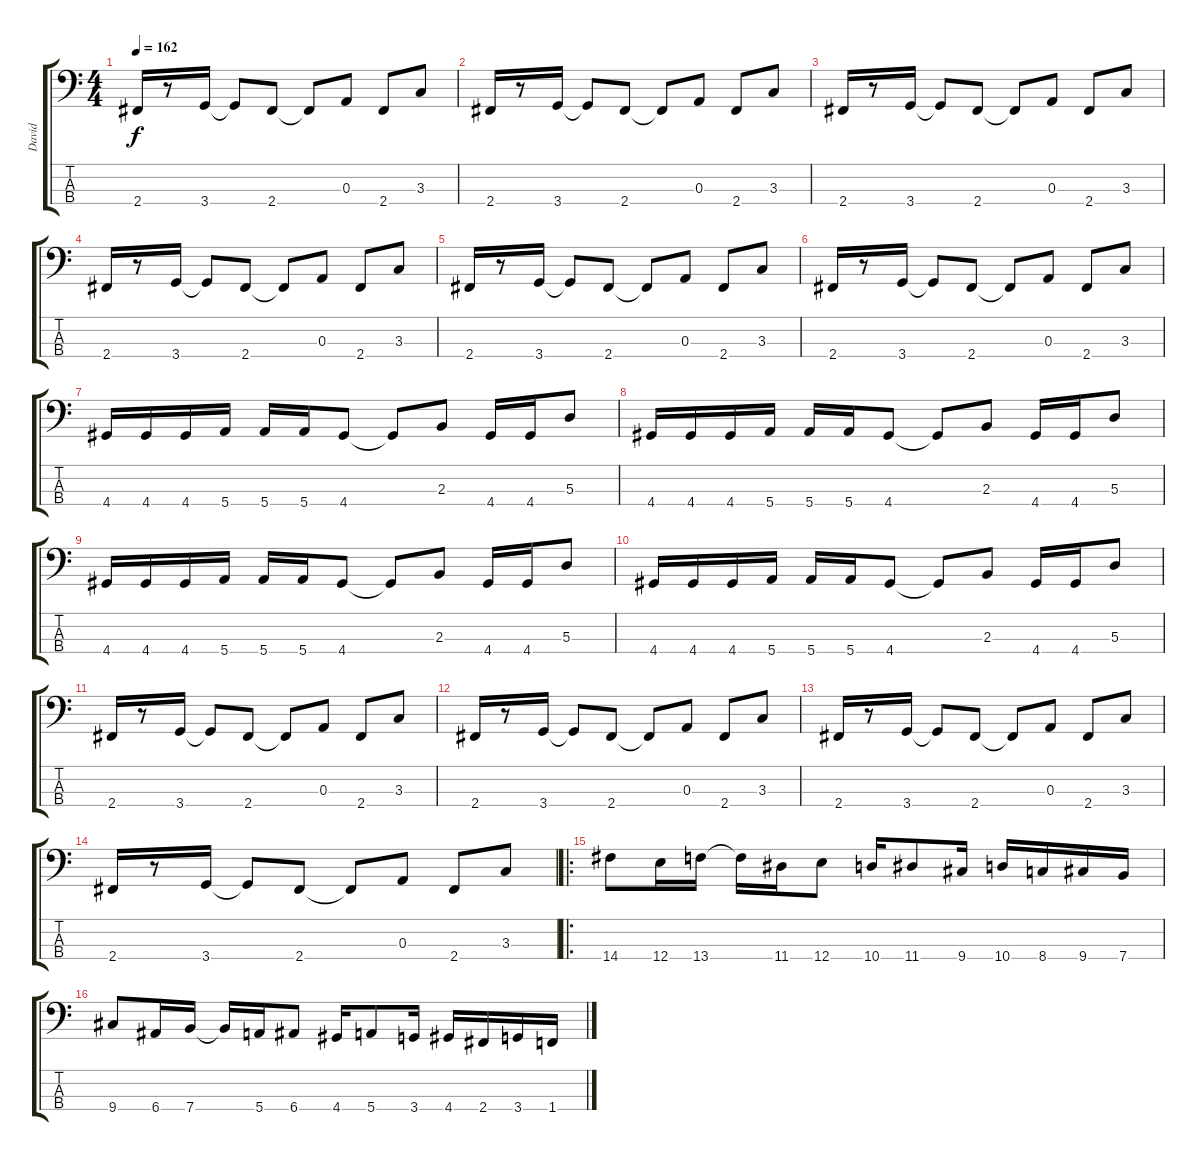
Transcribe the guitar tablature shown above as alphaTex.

\track ("David" "David") {instrument electricbassfinger}
\staff {score tabs}
\tuning (G2 D2 A1 E1) {hide}
\ts (4 4)
\tempo 162
\clef f4
\ks c
2.4.16{dy f} r.8 3.4.16 3.4{t}.8 2.4.8 2.4{t}.8 0.3.8 2.4.8 3.3.8 |
2.4.16 r.8 3.4.16 3.4{t}.8 2.4.8 2.4{t}.8 0.3.8 2.4.8 3.3.8 |
2.4.16 r.8 3.4.16 3.4{t}.8 2.4.8 2.4{t}.8 0.3.8 2.4.8 3.3.8 |
2.4.16 r.8 3.4.16 3.4{t}.8 2.4.8 2.4{t}.8 0.3.8 2.4.8 3.3.8 |
2.4.16 r.8 3.4.16 3.4{t}.8 2.4.8 2.4{t}.8 0.3.8 2.4.8 3.3.8 |
2.4.16 r.8 3.4.16 3.4{t}.8 2.4.8 2.4{t}.8 0.3.8 2.4.8 3.3.8 |
4.4.16 4.4.16 4.4.16 5.4.16 5.4.16 5.4.16 4.4.8 4.4{t}.8 2.3.8 4.4.16 4.4.16 5.3.8 |
4.4.16 4.4.16 4.4.16 5.4.16 5.4.16 5.4.16 4.4.8 4.4{t}.8 2.3.8 4.4.16 4.4.16 5.3.8 |
4.4.16 4.4.16 4.4.16 5.4.16 5.4.16 5.4.16 4.4.8 4.4{t}.8 2.3.8 4.4.16 4.4.16 5.3.8 |
4.4.16 4.4.16 4.4.16 5.4.16 5.4.16 5.4.16 4.4.8 4.4{t}.8 2.3.8 4.4.16 4.4.16 5.3.8 |
2.4.16 r.8 3.4.16 3.4{t}.8 2.4.8 2.4{t}.8 0.3.8 2.4.8 3.3.8 |
2.4.16 r.8 3.4.16 3.4{t}.8 2.4.8 2.4{t}.8 0.3.8 2.4.8 3.3.8 |
2.4.16 r.8 3.4.16 3.4{t}.8 2.4.8 2.4{t}.8 0.3.8 2.4.8 3.3.8 |
2.4.16 r.8 3.4.16 3.4{t}.8 2.4.8 2.4{t}.8 0.3.8 2.4.8 3.3.8 |
\ro
14.4.8 12.4.16 13.4.16 13.4{t}.16 11.4.16 12.4.8 10.4.16 11.4.8 9.4.16 10.4.16 8.4.16 9.4.16 7.4.16 |
9.4.8 6.4.16 7.4.16 7.4{t}.16 5.4.16 6.4.8 4.4.16 5.4.8 3.4.16 4.4.16 2.4.16 3.4.16 1.4.16
